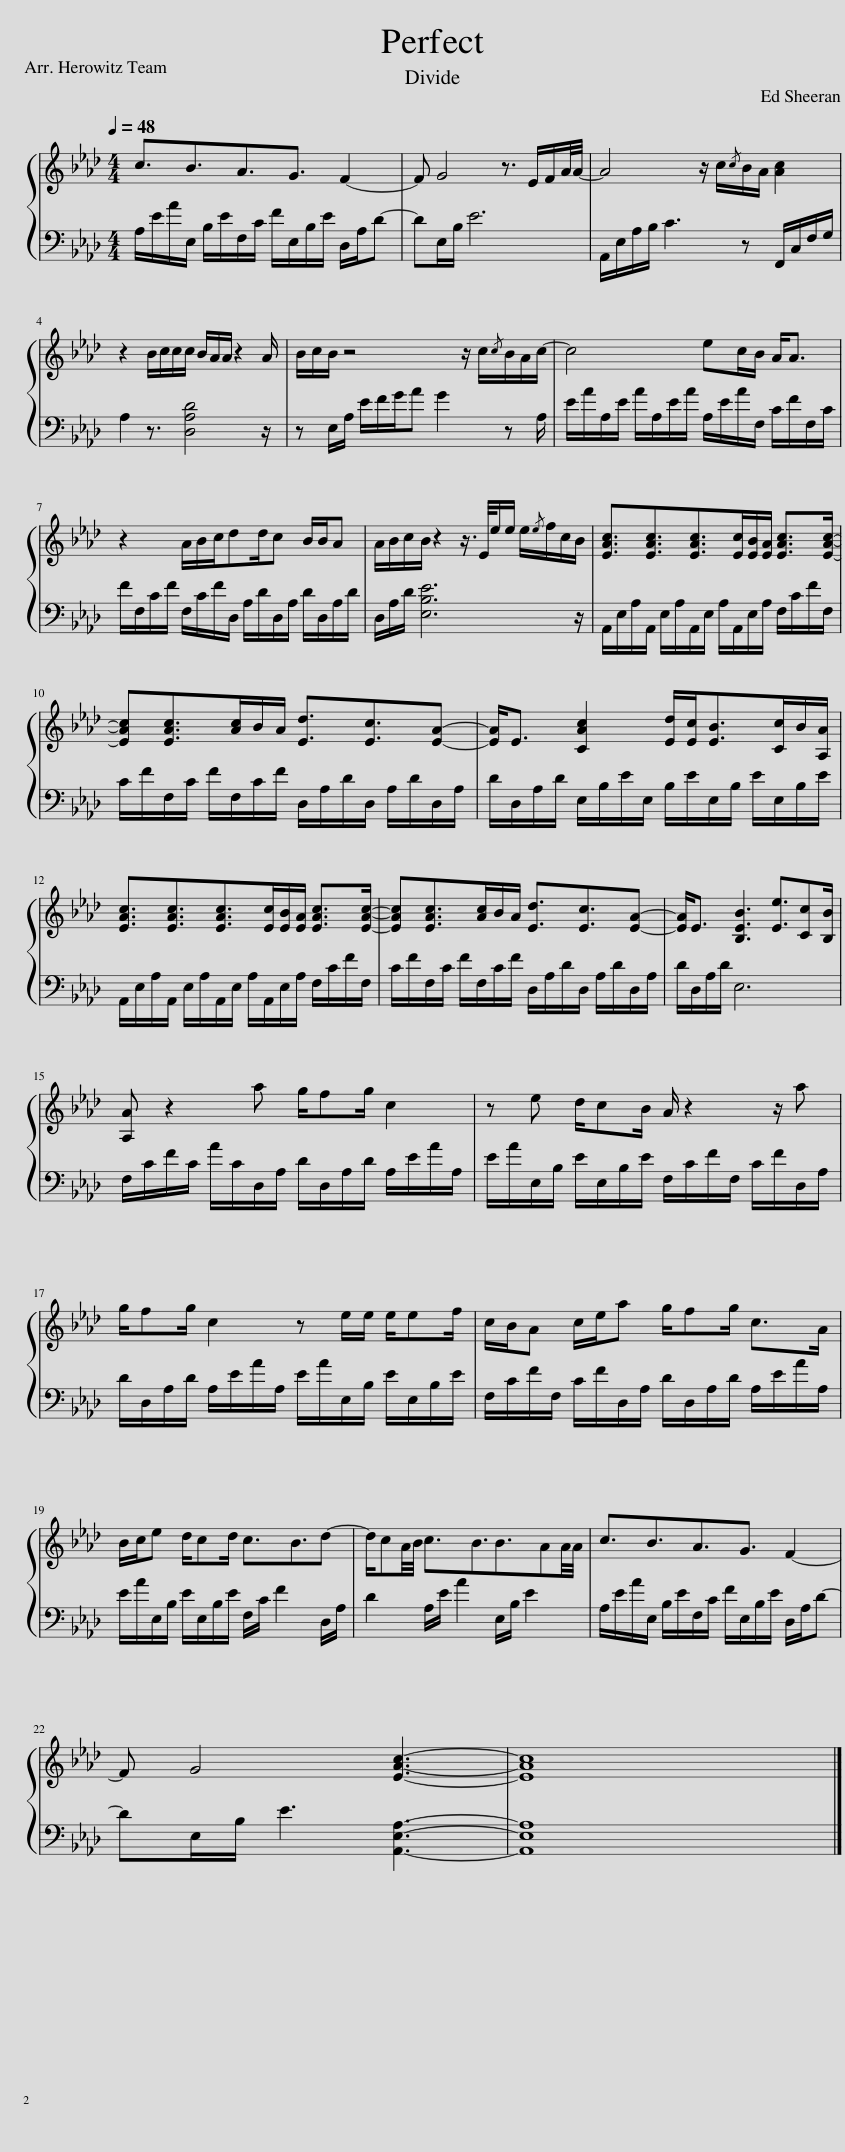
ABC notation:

X:1
%%score { 1 | 2 }
L:1/8
Q:1/4=48
M:4/4
I:linebreak $
K:Ab
V:1 treble
V:2 bass
V:1
 c3/2B3/2A3/2G3/2 F2- | F G4 z3/2 E/F/A/4A/4- | A4 z/ c/{/c}B/A/ [Ac]2 |$[K:Ab] z2 B/c/c/c/ B/A/A/ z2 A/ | B/c/B/ z4 z/ c/{/c}B/A/c/- | %5
 c4 ec/B/ A<A |$ z2 A/B/c/dd/c B/B/A | A/B/c/B/ z2 z3/4 E/4e/e/ e/{/e}f/c/B/ | [EAc]3/2[EAc]3/2[EAc]>[Ec][EB]/[EA]/ [EAc]>[EAc]- |$ [EAc][EAc]>[Ac]B/A/ [Ed]3/2[Ec]3/2[EA]- | %10
 [EA]<E [CAc]2 [Ed]/[Ec]<[EB][Cc]/B/[A,A]/ |$ [EAc]3/2[EAc]3/2[EAc]>[Ec][EB]/[EA]/ [EAc]>[EAc]- | [EAc][EAc]>[Ac]B/A/ [Ed]3/2[Ec]3/2[EA]- | [EA]<E [B,EB]3 [Ee]3/2[Cc][B,B]/ |$ [A,A] z2 a g/fg/ c2 | %15
 z e d/cB/ A/ z2 z/ a |$ g/fg/ c2 z e/e/ e/ef/ | c/B/A c/e/a g/fg/ c>A |$ B/c/e d/cd/ c3/2B3/2d- | d/cA/4B/4 c3/2B3/2B3/2AA/4A/4 | %20
 c3/2B3/2A3/2G3/2 F2- |$ F G4 [EAc]3- | [EAc]8 |] %23
V:2
!ped! A,/E/A/E,/ B,/E/F,/C/ F/E,/B,/E/ D,/A,/D-!ped-up! |!ped! DE,/B,/ E6!ped-up! |!ped! A,,/E,/A,/B,/ C3 z F,,/C,/F,/G,/!ped-up! |$[K:Ab]!ped! A,2 z3/2 [D,A,D]4 z/!ped-up! |!ped! z E,/A,/ E/F/G/A G2 z A,/!ped-up! | %5
!ped! E/A/A,/E/ A/A,/E/A/ A,/E/A/F,/ C/F/F,/C/!ped-up! |$!ped! F/F,/C/F/ F,/C/F/D,/ A,/D/D,/A,/ D/D,/A,/D/!ped-up! |!ped! D,/A,/D/ [E,B,E]6 z/!ped-up! |!ped! A,,/E,/A,/A,,/ E,/A,/A,,/E,/ A,/A,,/E,/A,/ F,/C/F/F,/!ped-up! |$!ped! C/F/F,/C/ F/F,/C/F/ D,/A,/D/D,/ A,/D/D,/A,/!ped-up! | %10
!ped! D/D,/A,/D/ E,/B,/E/E,/ B,/E/E,/B,/ E/E,/B,/E/!ped-up! |$!ped! A,,/E,/A,/A,,/ E,/A,/A,,/E,/ A,/A,,/E,/A,/ F,/C/F/F,/!ped-up! |!ped! C/F/F,/C/ F/F,/C/F/ D,/A,/D/D,/ A,/D/D,/A,/!ped-up! |!ped! D/D,/A,/D/ E,6!ped-up! |$!ped! F,/C/F/C/ A/C/D,/A,/ D/D,/A,/D/ A,/E/A/A,/!ped-up! | %15
!ped! E/A/E,/B,/ E/E,/B,/E/ F,/C/F/F,/ C/F/D,/A,/!ped-up! |$!ped! D/D,/A,/D/ A,/E/A/A,/ E/A/E,/B,/ E/E,/B,/E/!ped-up! |!ped! F,/C/F/F,/ C/F/D,/A,/ D/D,/A,/D/ A,/E/A/A,/!ped-up! |$!ped! E/A/E,/B,/ E/E,/B,/E/ F,/C/ F2 D,/A,/!ped-up! |!ped! D2 A,/E/ A2 E,/B,/ E2!ped-up! | %20
!ped! A,/E/A/E,/ B,/E/F,/C/ F/E,/B,/E/ D,/A,/D-!ped-up! |$!ped! DE,/B,/ E3 [A,,E,A,]3-!ped-up! | [A,,E,A,]8 |] %23
